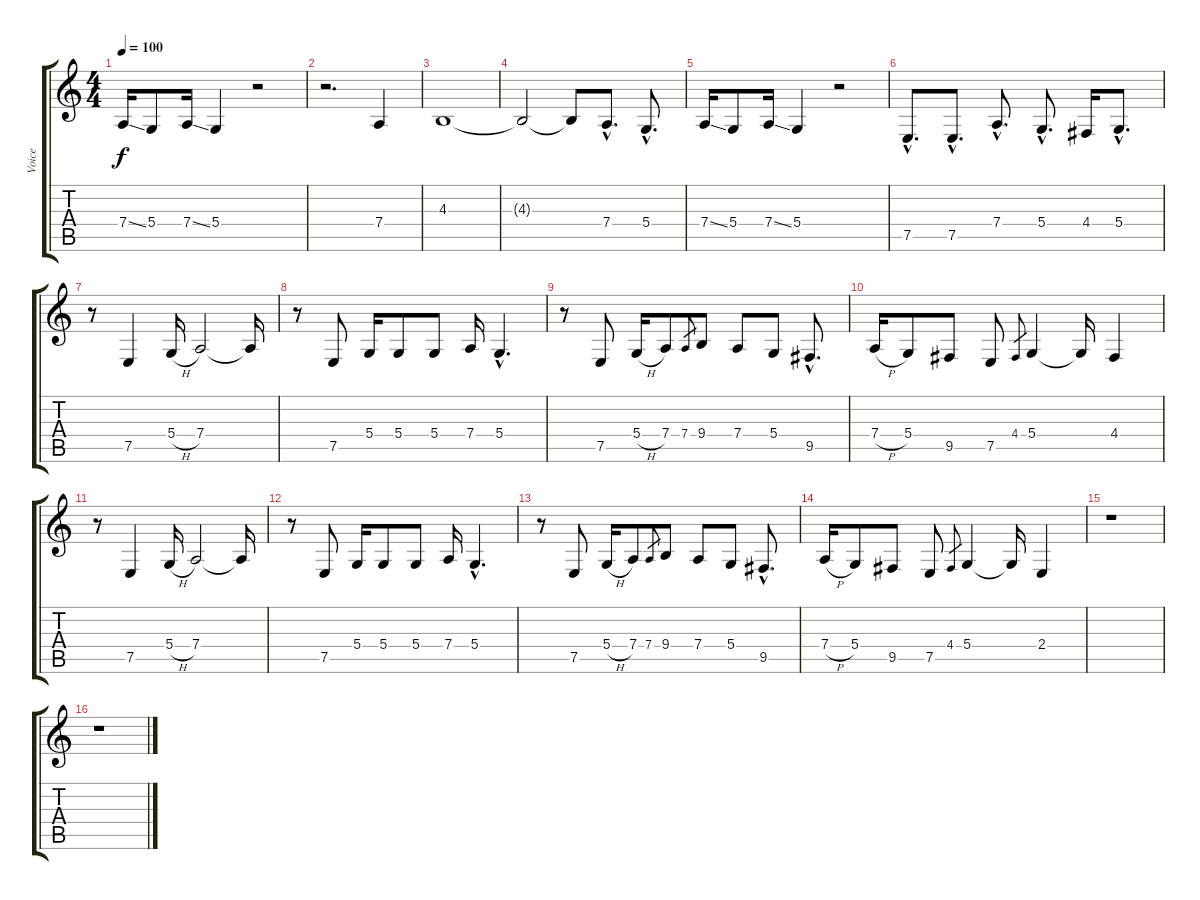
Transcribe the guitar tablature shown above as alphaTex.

\track ("Voice" "Voice") {instrument trumpet}
\staff {score tabs}
\tuning (E4 B3 G3 D3 A2 E2) {hide}
\ts (4 4)
\tempo 100
\clef g2
\ks c
7.4{ss}.16{dy f} 5.4.8 7.4{ss}.16 5.4.4 r.2 |
r.2{d} 7.4.4 |
4.3.1 |
4.3{t}.2 4.3{t}.8 7.4{hac}.8{d} 5.4{hac}.8{d} |
7.4{ss}.16 5.4.8 7.4{ss}.16 5.4.4 r.2 |
7.5{hac}.8{d} 7.5{hac}.8{d} 7.4{hac}.8{d} 5.4{hac}.8{d} 4.4.16 5.4{hac}.8{d} |
r.8 7.5.4 5.4{h}.16 7.4.2 7.4{t}.16 |
r.8 7.5.8 5.4.16 5.4.8 5.4.8 7.4.16 5.4{hac}.4{d} |
r.8 7.5.8 5.4{h}.16 7.4.8 7.4.8{gr} 9.4.8 7.4.8 5.4.8 9.5{hac}.8{d} |
7.4{h}.16 5.4.8 9.5.8 7.5.8 4.4.8{gr} 5.4.4 5.4{t}.16 4.4.4 |
r.8 7.5.4 5.4{h}.16 7.4.2 7.4{t}.16 |
r.8 7.5.8 5.4.16 5.4.8 5.4.8 7.4.16 5.4{hac}.4{d} |
r.8 7.5.8 5.4{h}.16 7.4.8 7.4.8{gr} 9.4.8 7.4.8 5.4.8 9.5{hac}.8{d} |
7.4{h}.16 5.4.8 9.5.8 7.5.8 4.4.8{gr} 5.4.4 5.4{t}.16 2.4.4 |
r.1 |
r.1
